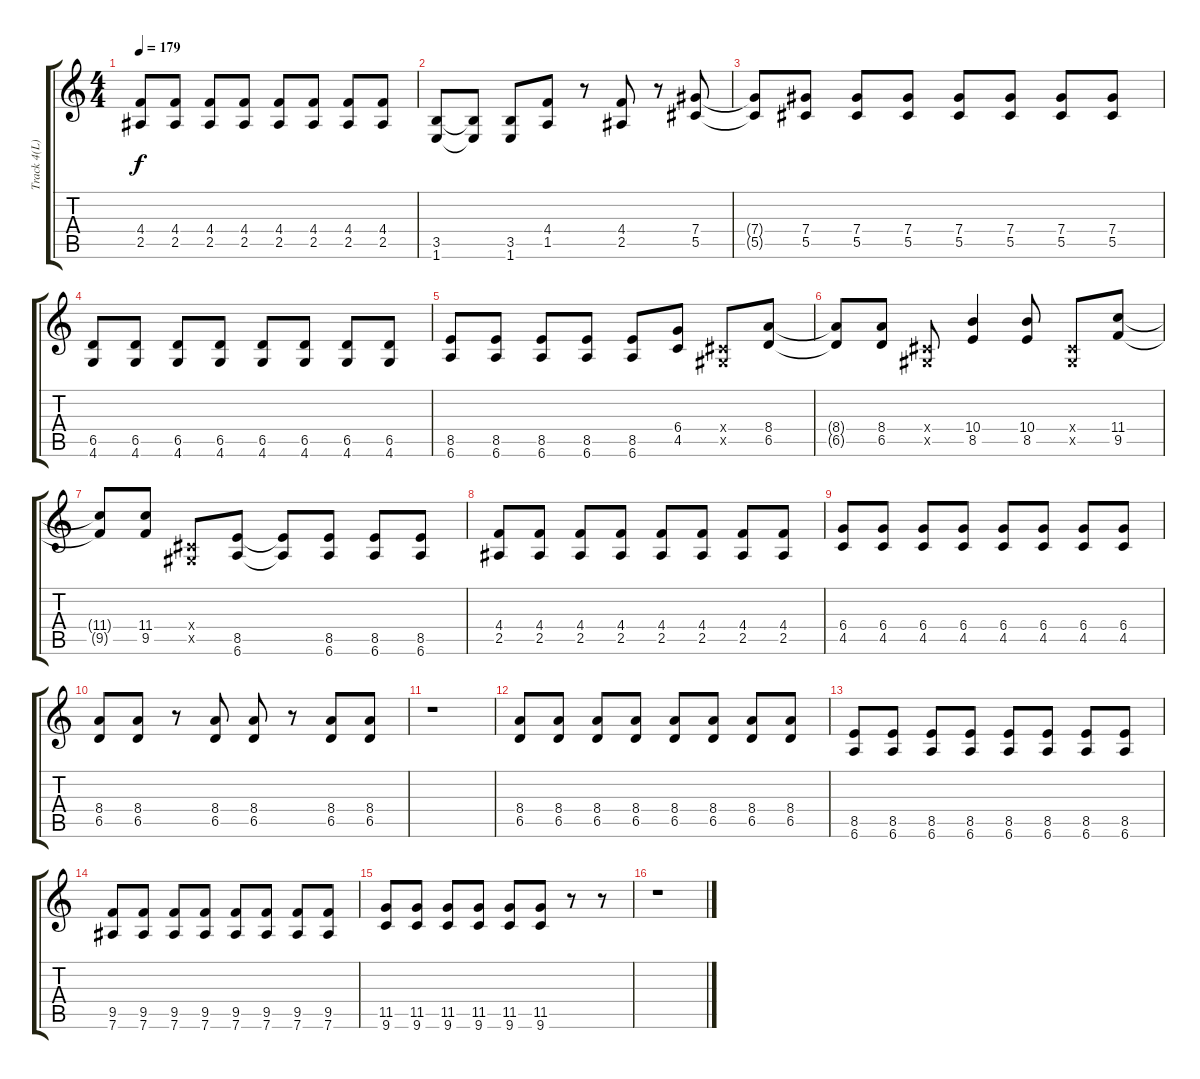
\track ("Track 4(L)" "Track 4(L)") {instrument overdrivenguitar}
\staff {score tabs}
\tuning (Eb4 Bb3 Gb3 Db3 Ab2 Eb2) {hide}
\ts (4 4)
\tempo 179
\clef g2
\ks c
(4.4 2.5).8{dy f} (4.4 2.5).8 (4.4 2.5).8 (4.4 2.5).8 (4.4 2.5).8 (4.4 2.5).8 (4.4 2.5).8 (4.4 2.5).8 |
(3.5 1.6).8 (3.5{t} 1.6{t}).8 (3.5 1.6).8 (4.4 1.5).8 r.8 (4.4 2.5).8 r.8 (7.4 5.5).8 |
(7.4{t} 5.5{t}).8 (7.4 5.5).8 (7.4 5.5).8 (7.4 5.5).8 (7.4 5.5).8 (7.4 5.5).8 (7.4 5.5).8 (7.4 5.5).8 |
(6.5 4.6).8 (6.5 4.6).8 (6.5 4.6).8 (6.5 4.6).8 (6.5 4.6).8 (6.5 4.6).8 (6.5 4.6).8 (6.5 4.6).8 |
(8.5 6.6).8 (8.5 6.6).8 (8.5 6.6).8 (8.5 6.6).8 (8.5 6.6).8 (6.4 4.5).8 (0.4{x} 0.5{x}).8 (8.4 6.5).8 |
(8.4{t} 6.5{t}).8 (8.4 6.5).8 (0.4{x} 0.5{x}).8 (10.4 8.5).4 (10.4 8.5).8 (0.4{x} 0.5{x}).8 (11.4 9.5).8 |
(11.4{t} 9.5{t}).8 (11.4 9.5).8 (0.4{x} 0.5{x}).8 (8.5 6.6).8 (8.5{t} 6.6{t}).8 (8.5 6.6).8 (8.5 6.6).8 (8.5 6.6).8 |
(4.4 2.5).8 (4.4 2.5).8 (4.4 2.5).8 (4.4 2.5).8 (4.4 2.5).8 (4.4 2.5).8 (4.4 2.5).8 (4.4 2.5).8 |
(6.4 4.5).8 (6.4 4.5).8 (6.4 4.5).8 (6.4 4.5).8 (6.4 4.5).8 (6.4 4.5).8 (6.4 4.5).8 (6.4 4.5).8 |
(8.4 6.5).8 (8.4 6.5).8 r.8 (8.4 6.5).8 (8.4 6.5).8 r.8 (8.4 6.5).8 (8.4 6.5).8 |
r.1 |
(8.4 6.5).8 (8.4 6.5).8 (8.4 6.5).8 (8.4 6.5).8 (8.4 6.5).8 (8.4 6.5).8 (8.4 6.5).8 (8.4 6.5).8 |
(8.5 6.6).8 (8.5 6.6).8 (8.5 6.6).8 (8.5 6.6).8 (8.5 6.6).8 (8.5 6.6).8 (8.5 6.6).8 (8.5 6.6).8 |
(9.5 7.6).8 (9.5 7.6).8 (9.5 7.6).8 (9.5 7.6).8 (9.5 7.6).8 (9.5 7.6).8 (9.5 7.6).8 (9.5 7.6).8 |
(11.5 9.6).8 (11.5 9.6).8 (11.5 9.6).8 (11.5 9.6).8 (11.5 9.6).8 (11.5 9.6).8 r.8 r.8 |
r.1
